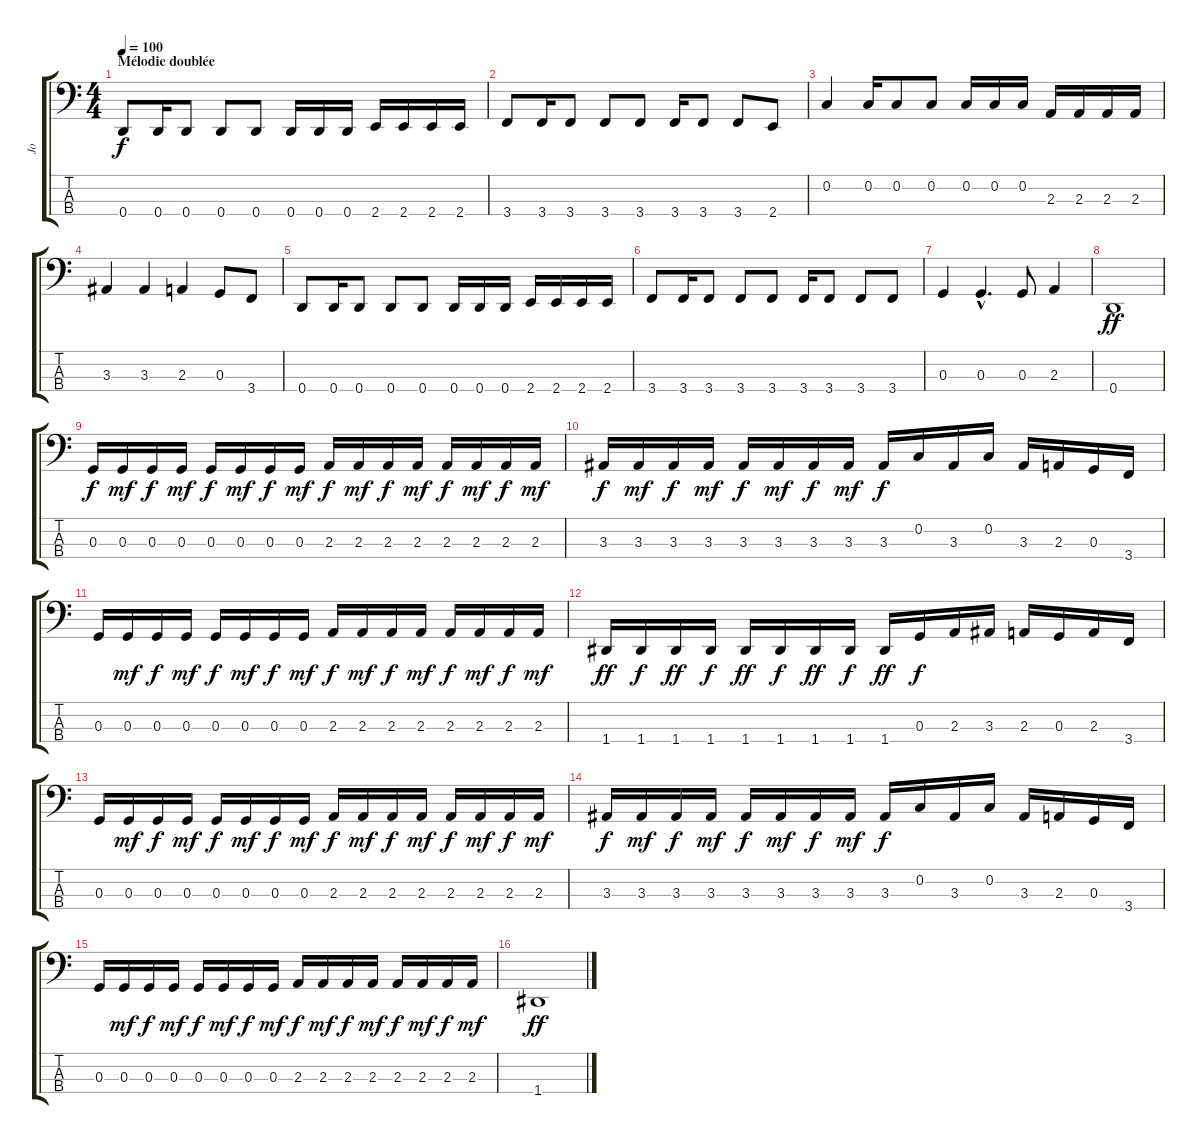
\track ("Jo" "Jo") {instrument electricbassfinger}
\staff {score tabs}
\tuning (F2 C2 G1 D1) {hide}
\ts (4 4)
\section ("" "Mélodie doublée")
\tempo 100
\clef f4
\ks c
0.4.8{dy f} 0.4.16 0.4.8 0.4.8 0.4.8 0.4.16 0.4.16 0.4.16 2.4.16 2.4.16 2.4.16 2.4.16 |
3.4.8 3.4.16 3.4.8 3.4.8 3.4.8 3.4.16 3.4.8 3.4.8 2.4.8 |
0.2.4 0.2.16 0.2.8 0.2.8 0.2.16 0.2.16 0.2.16 2.3.16 2.3.16 2.3.16 2.3.16 |
3.3.4 3.3.4 2.3.4 0.3.8 3.4.8 |
0.4.8 0.4.16 0.4.8 0.4.8 0.4.8 0.4.16 0.4.16 0.4.16 2.4.16 2.4.16 2.4.16 2.4.16 |
3.4.8 3.4.16 3.4.8 3.4.8 3.4.8 3.4.16 3.4.8 3.4.8 3.4.8 |
0.3.4 0.3{hac}.4{d} 0.3.8 2.3.4 |
0.4.1{dy ff} |
0.3.16{dy f} 0.3.16{dy mf} 0.3.16{dy f} 0.3.16{dy mf} 0.3.16{dy f} 0.3.16{dy mf} 0.3.16{dy f} 0.3.16{dy mf} 2.3.16{dy f} 2.3.16{dy mf} 2.3.16{dy f} 2.3.16{dy mf} 2.3.16{dy f} 2.3.16{dy mf} 2.3.16{dy f} 2.3.16{dy mf} |
3.3.16{dy f} 3.3.16{dy mf} 3.3.16{dy f} 3.3.16{dy mf} 3.3.16{dy f} 3.3.16{dy mf} 3.3.16{dy f} 3.3.16{dy mf} 3.3.16{dy f} 0.2.16 3.3.16 0.2.16 3.3.16 2.3.16 0.3.16 3.4.16 |
0.3.16 0.3.16{dy mf} 0.3.16{dy f} 0.3.16{dy mf} 0.3.16{dy f} 0.3.16{dy mf} 0.3.16{dy f} 0.3.16{dy mf} 2.3.16{dy f} 2.3.16{dy mf} 2.3.16{dy f} 2.3.16{dy mf} 2.3.16{dy f} 2.3.16{dy mf} 2.3.16{dy f} 2.3.16{dy mf} |
1.4.16{dy ff} 1.4.16{dy f} 1.4.16{dy ff} 1.4.16{dy f} 1.4.16{dy ff} 1.4.16{dy f} 1.4.16{dy ff} 1.4.16{dy f} 1.4.16{dy ff} 0.3.16{dy f} 2.3.16 3.3.16 2.3.16 0.3.16 2.3.16 3.4.16 |
0.3.16 0.3.16{dy mf} 0.3.16{dy f} 0.3.16{dy mf} 0.3.16{dy f} 0.3.16{dy mf} 0.3.16{dy f} 0.3.16{dy mf} 2.3.16{dy f} 2.3.16{dy mf} 2.3.16{dy f} 2.3.16{dy mf} 2.3.16{dy f} 2.3.16{dy mf} 2.3.16{dy f} 2.3.16{dy mf} |
3.3.16{dy f} 3.3.16{dy mf} 3.3.16{dy f} 3.3.16{dy mf} 3.3.16{dy f} 3.3.16{dy mf} 3.3.16{dy f} 3.3.16{dy mf} 3.3.16{dy f} 0.2.16 3.3.16 0.2.16 3.3.16 2.3.16 0.3.16 3.4.16 |
0.3.16 0.3.16{dy mf} 0.3.16{dy f} 0.3.16{dy mf} 0.3.16{dy f} 0.3.16{dy mf} 0.3.16{dy f} 0.3.16{dy mf} 2.3.16{dy f} 2.3.16{dy mf} 2.3.16{dy f} 2.3.16{dy mf} 2.3.16{dy f} 2.3.16{dy mf} 2.3.16{dy f} 2.3.16{dy mf} |
1.4.1{dy ff}
